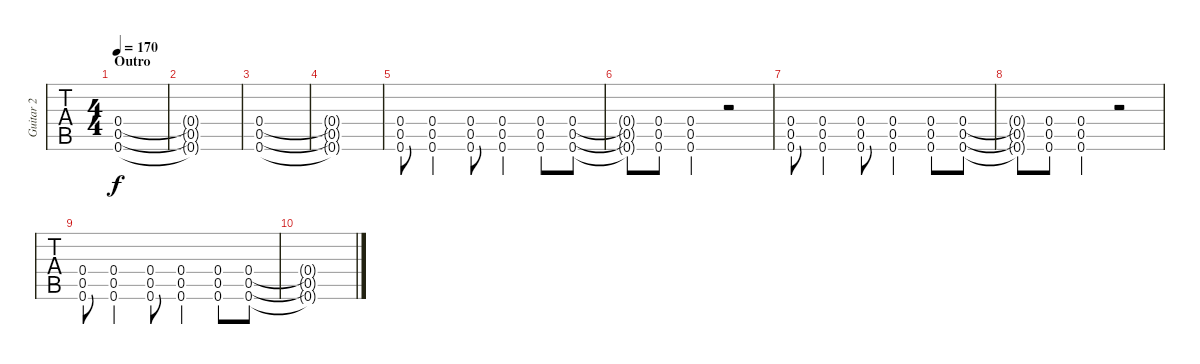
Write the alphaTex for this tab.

\track ("Guitar 2" "Guitar 2") {instrument distortionguitar}
\staff {tabs}
\tuning (D4 A3 F3 C3 G2 C2) {hide}
\ts (4 4)
\section ("" "Outro")
\tempo 170
\clef g2
\ks c
(0.4 0.5 0.6).1{dy f} |
(0.4{t} 0.5{t} 0.6{t}).1 |
(0.4 0.5 0.6).1 |
(0.4{t} 0.5{t} 0.6{t}).1 |
(0.4 0.5 0.6).8 (0.4{st} 0.5{st} 0.6{st}).4 (0.4 0.5 0.6).8 (0.4{st} 0.5{st} 0.6{st}).4 (0.4 0.5 0.6).8 (0.4{st} 0.5{st} 0.6{st}).8 |
(0.4{t} 0.5{t} 0.6{t}).8 (0.4 0.5 0.6).8 (0.4{st} 0.5{st} 0.6{st}).4 r.2 |
(0.4 0.5 0.6).8 (0.4{st} 0.5{st} 0.6{st}).4 (0.4 0.5 0.6).8 (0.4{st} 0.5{st} 0.6{st}).4 (0.4 0.5 0.6).8 (0.4{st} 0.5{st} 0.6{st}).8 |
(0.4{t} 0.5{t} 0.6{t}).8 (0.4 0.5 0.6).8 (0.4{st} 0.5{st} 0.6{st}).4 r.2 |
(0.4 0.5 0.6).8 (0.4{st} 0.5{st} 0.6{st}).4 (0.4 0.5 0.6).8 (0.4{st} 0.5{st} 0.6{st}).4 (0.4 0.5 0.6).8 (0.4{st} 0.5{st} 0.6{st}).8 |
(0.4{t} 0.5{t} 0.6{t}).1
